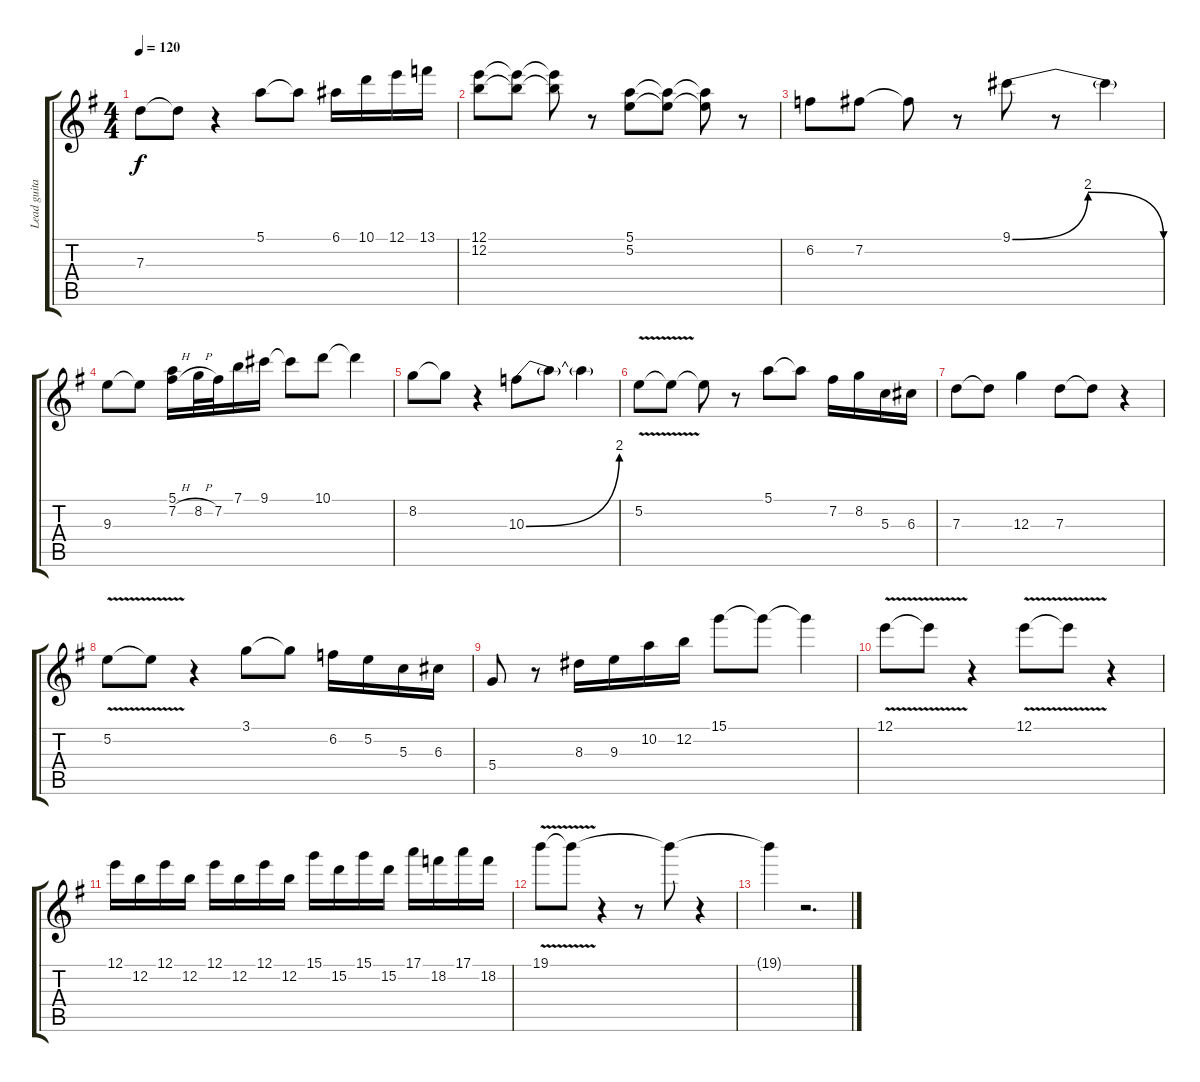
\track ("Lead guitar" "Lead guita") {instrument distortionguitar}
\staff {score tabs}
\tuning (E4 B3 G3 D3 A2 E2) {hide}
\ts (4 4)
\tempo 120
\clef g2
\ks eminor
7.3.8{dy f} 7.3{t}.8 r.4 5.1.8 5.1{t}.8 6.1.16 10.1.16 12.1.16 13.1.16 |
(12.1 12.2).8 (12.1{t} 12.2{t}).8 (12.1{t} 12.2{t}).8 r.8 (5.1 5.2).8 (5.1{t} 5.2{t}).8 (5.1{t} 5.2{t}).8 r.8 |
6.2.8 7.2.8 7.2{t}.8 r.8 9.1{be (bendrelease 0 0 30 8 30 8 60 0)}.8 r.8 9.1{t}.4 |
9.3.8 9.3{t}.8 (5.1 7.2{h}).16 8.2{h}.32 7.2.32 7.1.16 9.1.16 9.1{t}.8 10.1.8 10.1{t}.4 |
8.2.8 8.2{t}.8 r.4 10.3{be (bend 0 0 60 8)}.8 10.3{t}.8 10.3{t}.4 |
5.2{v}.8 5.2{t}.8 5.2{t}.8 r.8 5.1.8 5.1{t}.8 7.2.16 8.2.16 5.3.16 6.3.16 |
7.3.8 7.3{t}.8 12.3.4 7.3.8 7.3{t}.8 r.4 |
5.2{v}.8 5.2{t}.8 r.4 3.1.8 3.1{t}.8 6.2.16 5.2.16 5.3.16 6.3.16 |
5.4.8 r.8 8.3.16 9.3.16 10.2.16 12.2.16 15.1.8 15.1{t}.8 15.1{t}.4 |
12.1{v}.8 12.1{t}.8 r.4 12.1{v}.8 12.1{t}.8 r.4 |
12.1.16 12.2.16 12.1.16 12.2.16 12.1.16 12.2.16 12.1.16 12.2.16 15.1.16 15.2.16 15.1.16 15.2.16 17.1.16 18.2.16 17.1.16 18.2.16 |
19.1{v}.8 19.1{t}.8 r.4 r.8 19.1{t}.8 r.4 |
19.1{t}.4 r.2{d}
